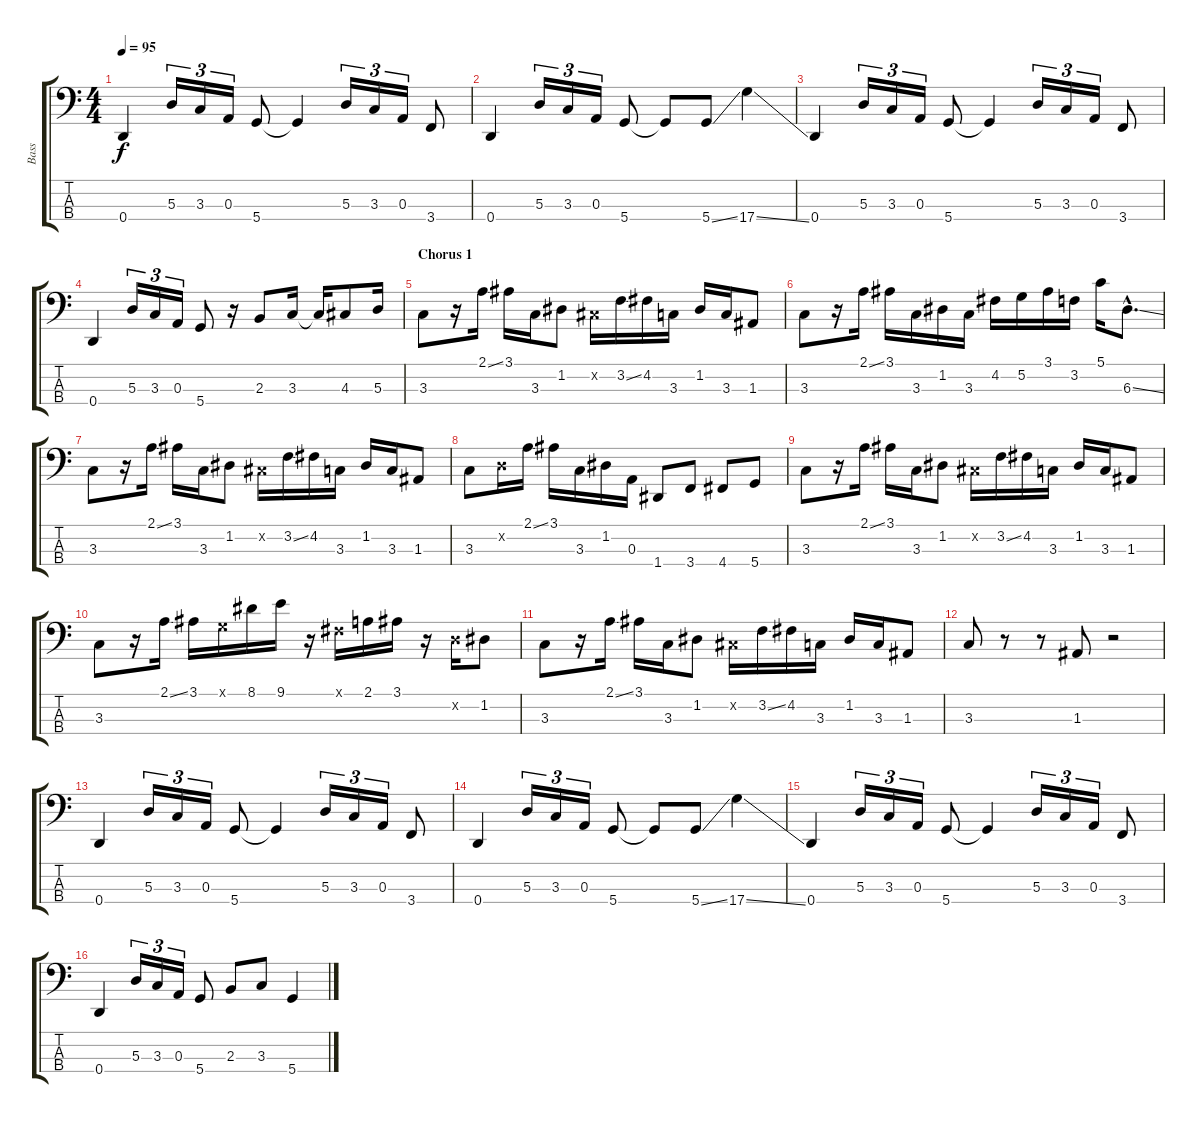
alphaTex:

\track ("Bass" "Bass") {instrument electricbassfinger}
\staff {score tabs}
\tuning (G2 D2 A1 D1) {hide}
\ts (4 4)
\tempo 95
\clef f4
\ks c
0.4.4{dy f} 5.3.16{tu (3 2)} 3.3.16{tu (3 2)} 0.3.16{tu (3 2)} 5.4.8 5.4{t}.4 5.3.16{tu (3 2)} 3.3.16{tu (3 2)} 0.3.16{tu (3 2)} 3.4.8 |
0.4.4 5.3.16{tu (3 2)} 3.3.16{tu (3 2)} 0.3.16{tu (3 2)} 5.4.8 5.4{t}.8 5.4{ss}.8 17.4{ss}.4 |
0.4.4 5.3.16{tu (3 2)} 3.3.16{tu (3 2)} 0.3.16{tu (3 2)} 5.4.8 5.4{t}.4 5.3.16{tu (3 2)} 3.3.16{tu (3 2)} 0.3.16{tu (3 2)} 3.4.8 |
0.4.4 5.3.16{tu (3 2)} 3.3.16{tu (3 2)} 0.3.16{tu (3 2)} 5.4.8 r.16 2.3.8 3.3.16 3.3{t}.16 4.3.8 5.3.16 |
\section ("" "Chorus 1")
3.3.8 r.16 2.1{ss}.16 3.1.16 3.3.16 1.2.8 -1.2{x}.16 3.2{ss}.16 4.2.16 3.3.16 1.2.16 3.3.16 1.3.8 |
3.3.8 r.16 2.1{ss}.16 3.1.16 3.3.16 1.2.16 3.3.16 4.2.16 5.2.16 3.1.16 3.2.16 5.1.16 6.3{ss hac}.8{d} |
3.3.8 r.16 2.1{ss}.16 3.1.16 3.3.16 1.2.8 -1.2{x}.16 3.2{ss}.16 4.2.16 3.3.16 1.2.16 3.3.16 1.3.8 |
3.3.8 0.2{x}.16 2.1{ss}.16 3.1.16 3.3.16 1.2.16 0.3.16 1.4.8 3.4.8 4.4.8 5.4.8 |
3.3.8 r.16 2.1{ss}.16 3.1.16 3.3.16 1.2.8 -1.2{x}.16 3.2{ss}.16 4.2.16 3.3.16 1.2.16 3.3.16 1.3.8 |
3.3.8 r.16 2.1{ss}.16 3.1.16 0.1{x}.16 8.1.16 9.1.16 r.16 -1.1{x}.16 2.1.16 3.1.16 r.16 0.2{x}.16 1.2.8 |
3.3.8 r.16 2.1{ss}.16 3.1.16 3.3.16 1.2.8 -1.2{x}.16 3.2{ss}.16 4.2.16 3.3.16 1.2.16 3.3.16 1.3.8 |
3.3.8 r.8 r.8 1.3.8 r.2 |
0.4.4 5.3.16{tu (3 2)} 3.3.16{tu (3 2)} 0.3.16{tu (3 2)} 5.4.8 5.4{t}.4 5.3.16{tu (3 2)} 3.3.16{tu (3 2)} 0.3.16{tu (3 2)} 3.4.8 |
0.4.4 5.3.16{tu (3 2)} 3.3.16{tu (3 2)} 0.3.16{tu (3 2)} 5.4.8 5.4{t}.8 5.4{ss}.8 17.4{ss}.4 |
0.4.4 5.3.16{tu (3 2)} 3.3.16{tu (3 2)} 0.3.16{tu (3 2)} 5.4.8 5.4{t}.4 5.3.16{tu (3 2)} 3.3.16{tu (3 2)} 0.3.16{tu (3 2)} 3.4.8 |
0.4.4 5.3.16{tu (3 2)} 3.3.16{tu (3 2)} 0.3.16{tu (3 2)} 5.4.8 2.3.8 3.3.8 5.4.4
